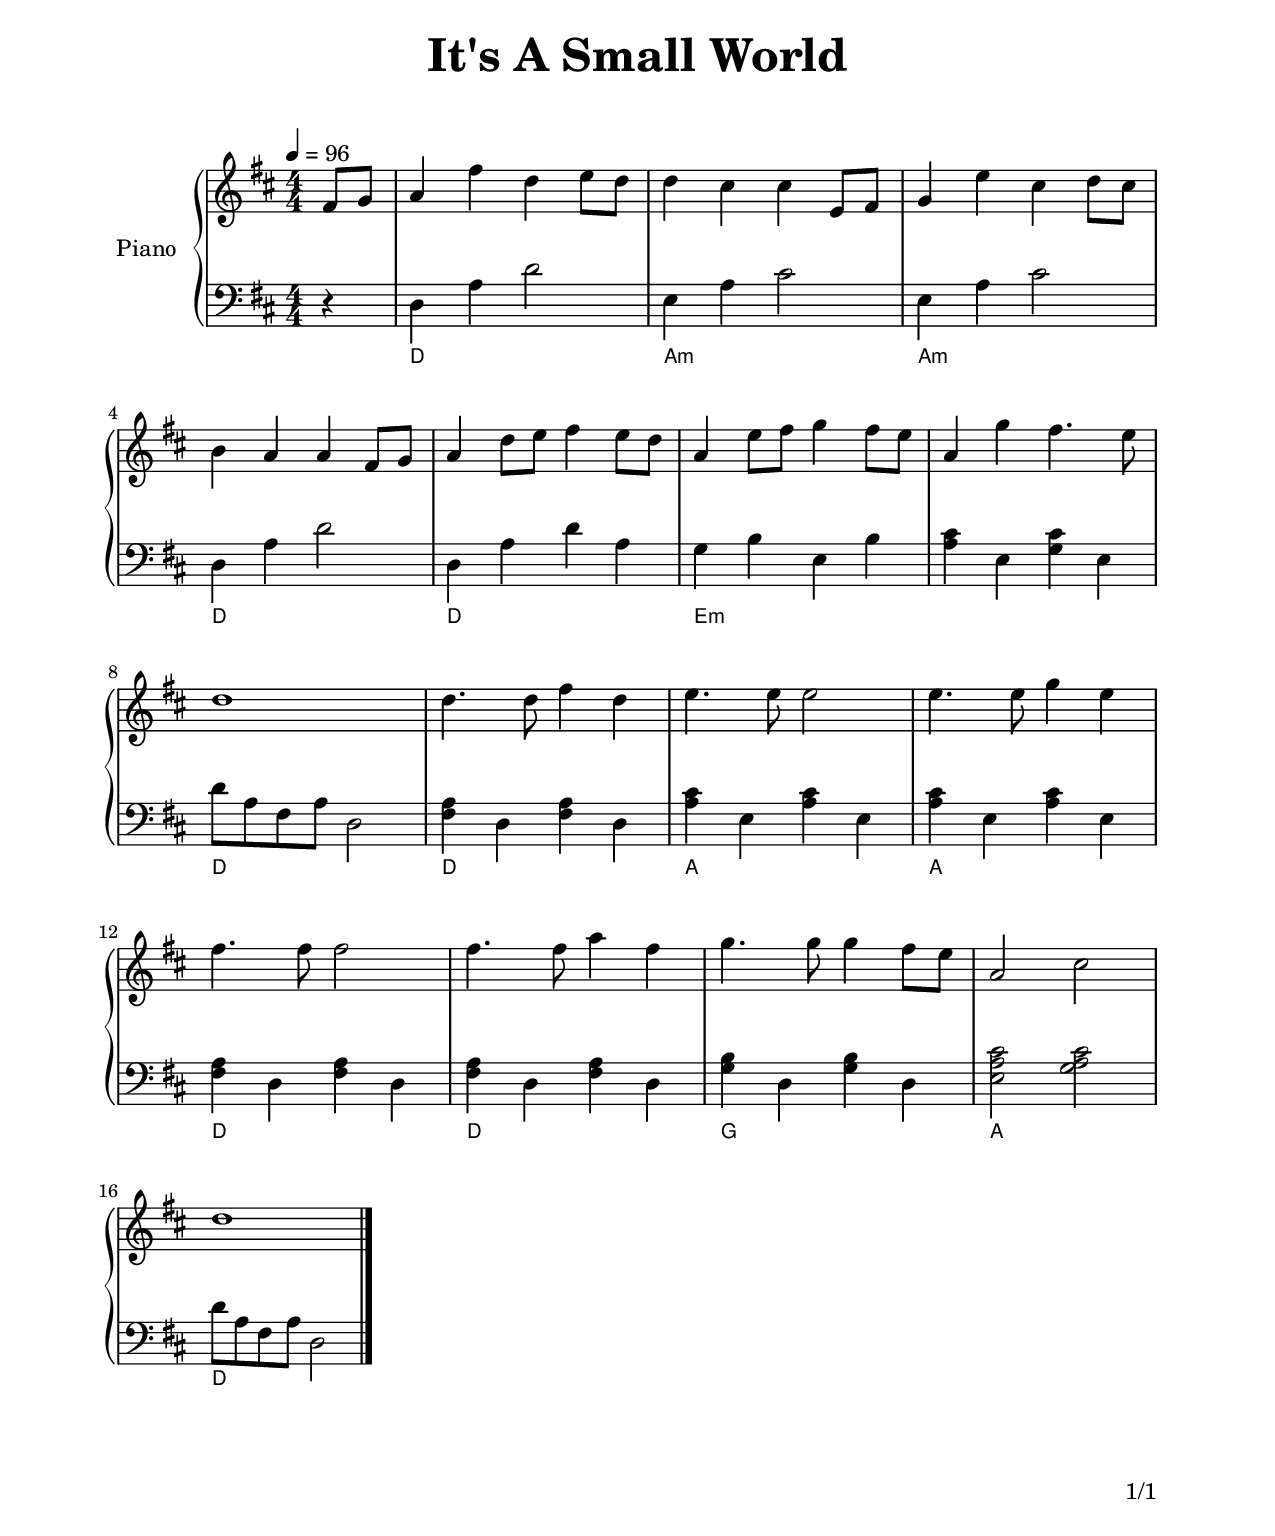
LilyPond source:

\version "2.24.3"
\include "../settings.v1.ly"

\header {
  title = \markup \override #'((font-size . 6)) "It's A Small World"
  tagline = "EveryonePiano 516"
}

\paper {
  total-page = 1
  ragged-last = ##t
}

\markup \vspace #1.5

Di = { d4 a4 d'2  }
Am = { e4 a4 cs'2 }

Dii = { <<fs4 a4>>   d4 <<fs4 a4>>   d4 }
G   = { <<g4  b4>>   d4 <<g4  b4>>   d4 }
A   = { <<a4  cs'4>> e4 <<a4  cs'4>> e4 }

Diii = { d'8 a8 fs8 a8 d2 }

\score {
  \new PianoStaff \with {
    instrumentName = "Piano"
  } <<
    \new Staff {
      \tempo 4 = 96
      \clef treble
      \key d \major
      \time 4/4
      
      \partial 4  fs'8 g'8 | a'4 fs''4     d''4  e''8 d''8 | d''4 cs''4      cs''4 e'8   fs'8 | g'4 e''4 cs''4 d''8 cs''8 | \break
      b'4 a'4 a'4 fs'8 g'8 | a'4 d''8 e''8 fs''4 e''8 d''8 | a'4  e''8 fs''8 g''4  fs''8 e''8 | a'4 g''4 fs''4.     e''8  | \break
      
      d''1               | d''4.  d''8  fs''4 d''4  | e''4. e''8 e''2            | e''4. e''8 g''4 e''4 | \break
      fs''4. fs''8 fs''2 | fs''4. fs''8 a''4  fs''4 | g''4. g''8 g''4 fs''8 e''8 | a'2        cs''2     | \break
      
      d''1 | \bar "|."
    }
    \new Staff {
      \clef bass
      \key d \major
      \time 4/4
      
      r4  | \Di          | \Am         | \Am                           |
      \Di | d4 a4 d'4 a4 | g4 b4 e4 b4 | <<a4 cs'4>> e4 <<g4 cs'4>> e4 |
      
      \Diii | \Dii | \A | \A                    |
      \Dii  | \Dii | \G | <e a cs'>2 <g a cs'>2 |
      
      \Diii |
    }
    \chords {
      
      r4 | d1 | a1:m | a1:m |
      d1 | d1 | e1:m | r1   |
      
      d1 | d1 | a1 | a1    |
      d1 | d1 | g1 | a2 r2 |
      
      d1 |
    }
  >>
  \layout {}
  \midi {}
}
